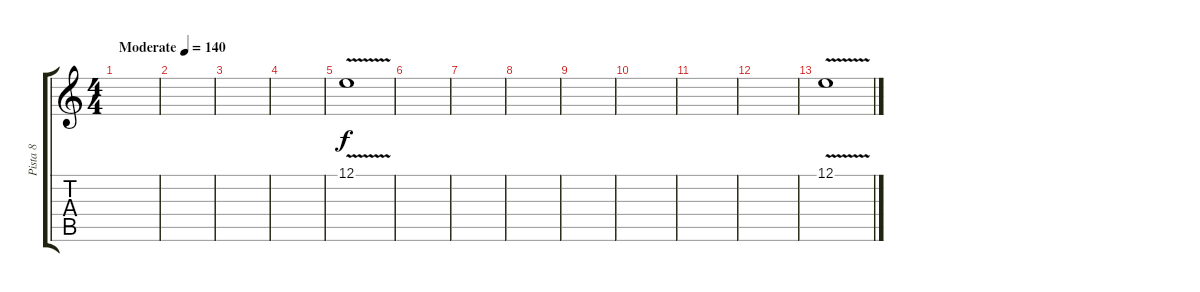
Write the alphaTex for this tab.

\track ("Pista 8" "Pista 8") {instrument glockenspiel}
\staff {score tabs}
\tuning (E4 B3 G3 D3 A2 E2) {hide}
\ts (4 4)
\tempo (140 "Moderate")
\clef g2
\ks c
|
|
|
|
12.1{v}.1 |
|
|
|
|
|
|
|
12.1{v}.1
